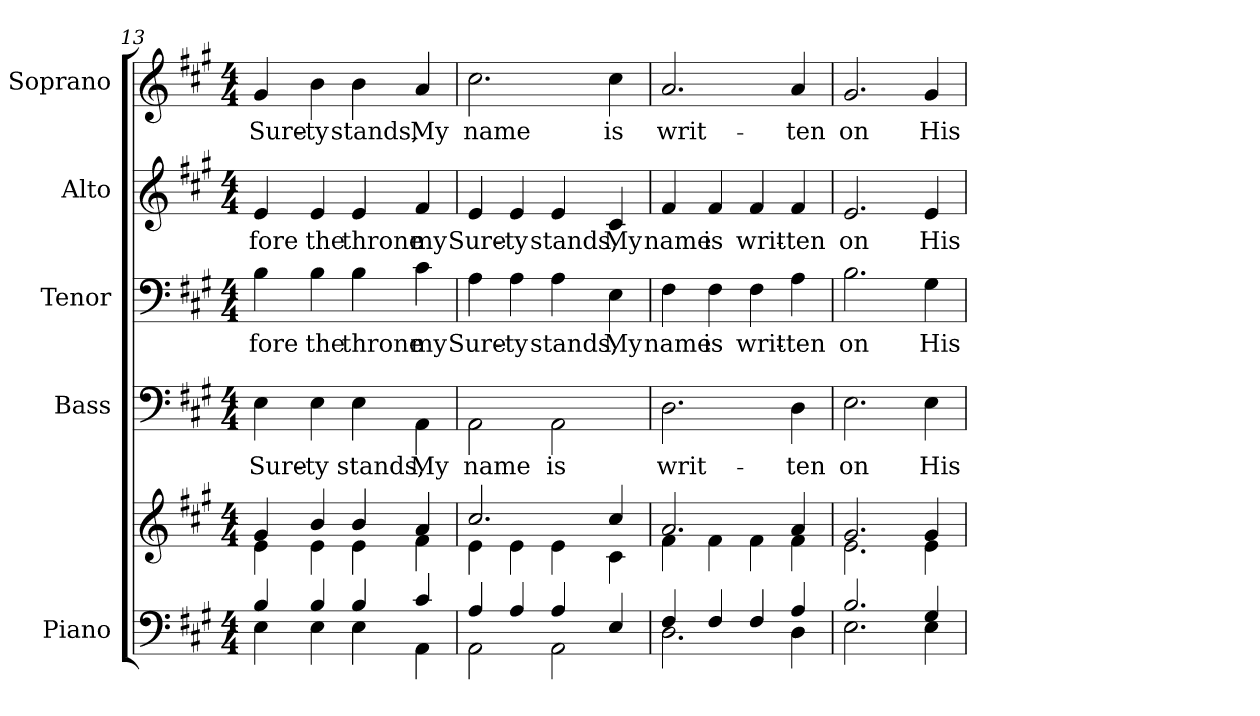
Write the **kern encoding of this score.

**kern	**kern	**kern	**text	**kern	**text	**kern	**text	**kern	**text
*part5	*part5	*part4	*part4	*part3	*part3	*part2	*part2	*part1	*part1
*staff6	*staff5	*staff4	*staff4	*staff3	*staff3	*staff2	*staff2	*staff1	*staff1
*I"Piano	*	*I"Bass	*	*I"Tenor	*	*I"Alto	*	*I"Soprano	*
*I'Pno.	*	*I'B.	*	*I'T.	*	*I'A.	*	*I'S.	*
*clefF4	*clefG2	*clefF4	*	*clefF4	*	*clefG2	*	*clefG2	*
*	*	*ITrd7c12	*	*	*	*	*	*	*
*k[f#c#g#]	*k[f#c#g#]	*k[f#c#g#]	*	*k[f#c#g#]	*	*k[f#c#g#]	*	*k[f#c#g#]	*
*A:	*A:	*A:	*	*A:	*	*A:	*	*A:	*
*M4/4	*M4/4	*M4/4	*	*M4/4	*	*M4/4	*	*M4/4	*
=13	=13	=13	=13	=13	=13	=13	=13	=13	=13
*^	*^	*	*	*	*	*	*	*	*
!	!	!	!	!	!LO:LY:b:color=#000000	!	!	!	!	!	!
!	!	!	!	!	!	!	!LO:LY:b:color=#000000	!	!	!	!
!	!	!	!	!	!	!	!	!	!LO:LY:b:color=#000000	!	!
!	!	!	!	!	!	!	!	!	!	!	!LO:LY:b:color=#000000
4Bi/	4Ei\	4g#i/	4ei\	4EEi\	Sure-	4Bi\	-fore	4ei/	-fore	4g#i/	Sure-
!	!	!	!	!	!LO:LY:b:color=#000000	!	!	!	!	!	!
!	!	!	!	!	!	!	!LO:LY:b:color=#000000	!	!	!	!
!	!	!	!	!	!	!	!	!	!LO:LY:b:color=#000000	!	!
!	!	!	!	!	!	!	!	!	!	!	!LO:LY:b:color=#000000
4Bi/	4Ei\	4bi/	4ei\	4EEi\	-ty	4Bi\	the	4ei/	the	4bi\	-ty
!	!	!	!	!	!LO:LY:b:color=#000000	!	!	!	!	!	!
!	!	!	!	!	!	!	!LO:LY:b:color=#000000	!	!	!	!
!	!	!	!	!	!	!	!	!	!LO:LY:b:color=#000000	!	!
!	!	!	!	!	!	!	!	!	!	!	!LO:LY:b:color=#000000
4Bi/	4Ei\	4bi/	4ei\	4EEi\	stands,	4Bi\	throne	4ei/	throne	4bi\	stands,
!	!	!	!	!	!LO:LY:b:color=#000000	!	!	!	!	!	!
!	!	!	!	!	!	!	!LO:LY:b:color=#000000	!	!	!	!
!	!	!	!	!	!	!	!	!	!LO:LY:b:color=#000000	!	!
!	!	!	!	!	!	!	!	!	!	!	!LO:LY:b:color=#000000
4c#i/	4AAi\	4ai/	4f#i\	4AAAi\	My	4c#i\	my	4f#i/	my	4ai/	My
=14	=14	=14	=14	=14	=14	=14	=14	=14	=14	=14	=14
!	!	!	!	!	!LO:LY:b:color=#000000	!	!	!	!	!	!
!	!	!	!	!	!	!	!LO:LY:b:color=#000000	!	!	!	!
!	!	!	!	!	!	!	!	!	!LO:LY:b:color=#000000	!	!
!	!	!	!	!	!	!	!	!	!	!	!LO:LY:b:color=#000000
4Ai/	2AAi\	2.cc#i/	4ei\	2AAAi\	name	4Ai\	Sure-	4ei/	Sure-	2.cc#i\	name
!	!	!	!	!	!	!	!LO:LY:b:color=#000000	!	!	!	!
!	!	!	!	!	!	!	!	!	!LO:LY:b:color=#000000	!	!
4Ai/	.	.	4ei\	.	.	4Ai\	-ty	4ei/	-ty	.	.
!	!	!	!	!	!LO:LY:b:color=#000000	!	!	!	!	!	!
!	!	!	!	!	!	!	!LO:LY:b:color=#000000	!	!	!	!
!	!	!	!	!	!	!	!	!	!LO:LY:b:color=#000000	!	!
4Ai/	2AAi\	.	4ei\	2AAAi\	is	4Ai\	stands,	4ei/	stands,	.	.
!	!	!	!	!	!	!	!LO:LY:b:color=#000000	!	!	!	!
!	!	!	!	!	!	!	!	!	!LO:LY:b:color=#000000	!	!
!	!	!	!	!	!	!	!	!	!	!	!LO:LY:b:color=#000000
4Ei/	.	4cc#i/	4c#i\	.	.	4Ei\	My	4c#i/	My	4cc#i\	is
=15	=15	=15	=15	=15	=15	=15	=15	=15	=15	=15	=15
!	!	!	!	!	!LO:LY:b:color=#000000	!	!	!	!	!	!
!	!	!	!	!	!	!	!LO:LY:b:color=#000000	!	!	!	!
!	!	!	!	!	!	!	!	!	!LO:LY:b:color=#000000	!	!
!	!	!	!	!	!	!	!	!	!	!	!LO:LY:b:color=#000000
4F#i/	2.Di\	2.ai/	4f#i\	2.DDi\	writ-	4F#i\	name	4f#i/	name	2.ai/	writ-
!	!	!	!	!	!	!	!LO:LY:b:color=#000000	!	!	!	!
!	!	!	!	!	!	!	!	!	!LO:LY:b:color=#000000	!	!
4F#i/	.	.	4f#i\	.	.	4F#i\	is	4f#i/	is	.	.
!	!	!	!	!	!	!	!LO:LY:b:color=#000000	!	!	!	!
!	!	!	!	!	!	!	!	!	!LO:LY:b:color=#000000	!	!
4F#i/	.	.	4f#i\	.	.	4F#i\	writ-	4f#i/	writ-	.	.
!	!	!	!	!	!LO:LY:b:color=#000000	!	!	!	!	!	!
!	!	!	!	!	!	!	!LO:LY:b:color=#000000	!	!	!	!
!	!	!	!	!	!	!	!	!	!LO:LY:b:color=#000000	!	!
!	!	!	!	!	!	!	!	!	!	!	!LO:LY:b:color=#000000
4Ai/	4Di\	4ai/	4f#i\	4DDi\	-ten	4Ai\	-ten	4f#i/	-ten	4ai/	-ten
=16	=16	=16	=16	=16	=16	=16	=16	=16	=16	=16	=16
!	!	!	!	!	!LO:LY:b:color=#000000	!	!	!	!	!	!
!	!	!	!	!	!	!	!LO:LY:b:color=#000000	!	!	!	!
!	!	!	!	!	!	!	!	!	!LO:LY:b:color=#000000	!	!
!	!	!	!	!	!	!	!	!	!	!	!LO:LY:b:color=#000000
2.Bi/	2.Ei\	2.g#i/	2.ei\	2.EEi\	on	2.Bi\	on	2.ei/	on	2.g#i/	on
!	!	!	!	!	!LO:LY:b:color=#000000	!	!	!	!	!	!
!	!	!	!	!	!	!	!LO:LY:b:color=#000000	!	!	!	!
!	!	!	!	!	!	!	!	!	!LO:LY:b:color=#000000	!	!
!	!	!	!	!	!	!	!	!	!	!	!LO:LY:b:color=#000000
4G#i/	4Ei\	4g#i/	4ei\	4EEi\	His	4G#i\	His	4ei/	His	4g#i/	His
*v	*v	*	*	*	*	*	*	*	*	*	*
*	*v	*v	*	*	*	*	*	*	*	*
=	=	=	=	=	=	=	=	=	=
*-	*-	*-	*-	*-	*-	*-	*-	*-	*-
